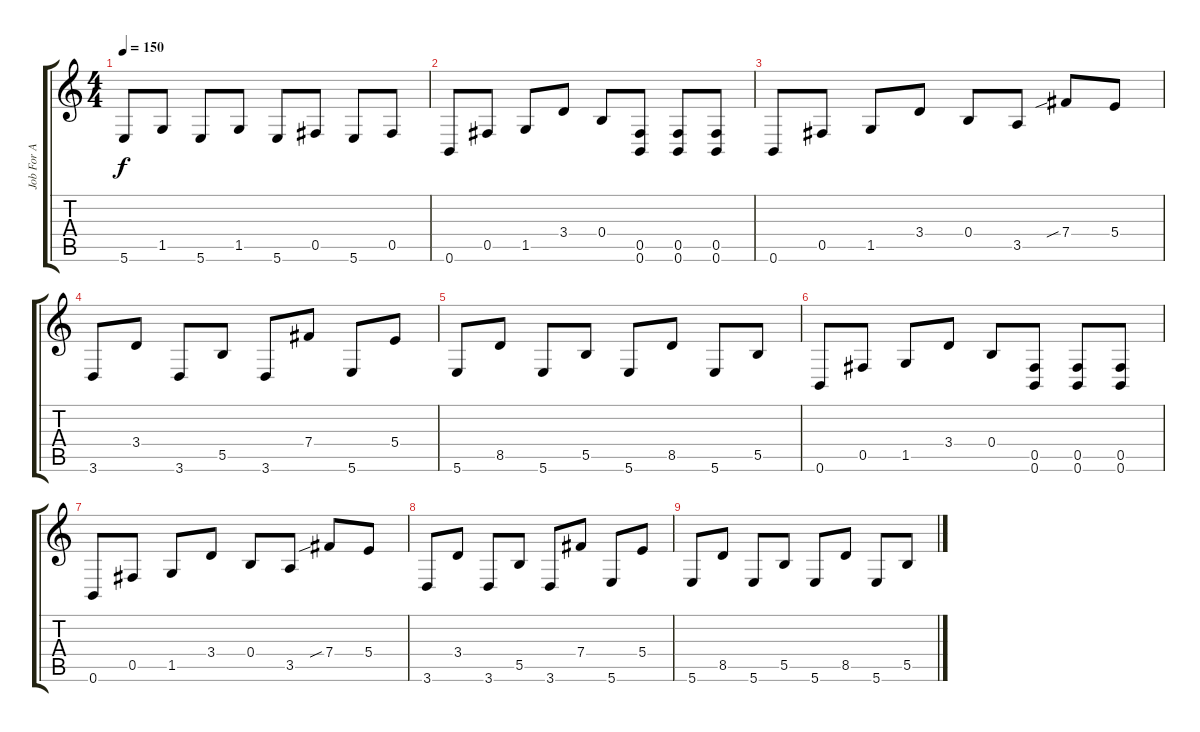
\track ("Job For A Tyler" "Job For A ") {instrument overdrivenguitar}
\staff {score tabs}
\tuning (Db4 Ab3 E3 B2 Gb2 B1) {hide}
\ts (4 4)
\tempo 150
\clef g2
\ks c
5.6.8{dy f} 1.5.8 5.6.8 1.5.8 5.6.8 0.5.8 5.6.8 0.5.8 |
0.6.8 0.5.8 1.5.8 3.4.8 0.4.8 (0.5 0.6).8 (0.5 0.6).8 (0.5 0.6).8 |
0.6.8 0.5.8 1.5.8 3.4.8 0.4.8 3.5.8 7.4{sib}.8 5.4.8 |
3.6.8 3.4.8 3.6.8 5.5.8 3.6.8 7.4.8 5.6.8 5.4.8 |
5.6.8 8.5.8 5.6.8 5.5.8 5.6.8 8.5.8 5.6.8 5.5.8 |
0.6.8 0.5.8 1.5.8 3.4.8 0.4.8 (0.5 0.6).8 (0.5 0.6).8 (0.5 0.6).8 |
0.6.8 0.5.8 1.5.8 3.4.8 0.4.8 3.5.8 7.4{sib}.8 5.4.8 |
3.6.8 3.4.8 3.6.8 5.5.8 3.6.8 7.4.8 5.6.8 5.4.8 |
5.6.8 8.5.8 5.6.8 5.5.8 5.6.8 8.5.8 5.6.8 5.5.8
